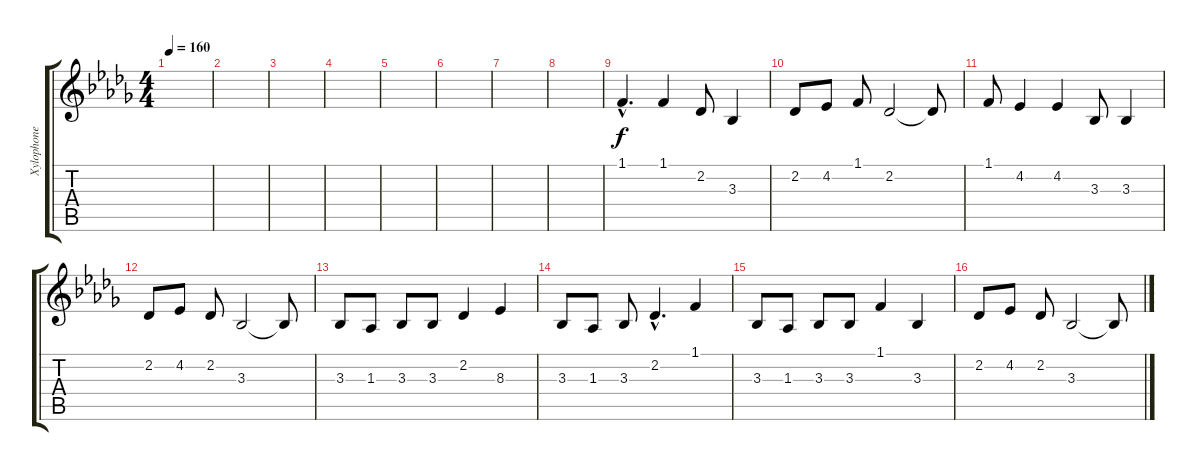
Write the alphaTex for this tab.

\track ("Xylophone" "Xylophone") {instrument glockenspiel}
\staff {score tabs}
\tuning (E4 B3 G3 D3 A2 E2) {hide}
\ts (4 4)
\tempo 160
\clef g2
\ks db
|
|
|
|
|
|
|
|
1.1{hac}.4{d} 1.1.4 2.2.8 3.3.4 |
2.2.8 4.2.8 1.1.8 2.2.2 2.2{t}.8 |
1.1.8 4.2.4 4.2.4 3.3.8 3.3.4 |
2.2.8 4.2.8 2.2.8 3.3.2 3.3{t}.8 |
3.3.8 1.3.8 3.3.8 3.3.8 2.2.4 8.3.4 |
3.3.8 1.3.8 3.3.8 2.2{hac}.4{d} 1.1.4 |
3.3.8 1.3.8 3.3.8 3.3.8 1.1.4 3.3.4 |
2.2.8 4.2.8 2.2.8 3.3.2 3.3{t}.8
